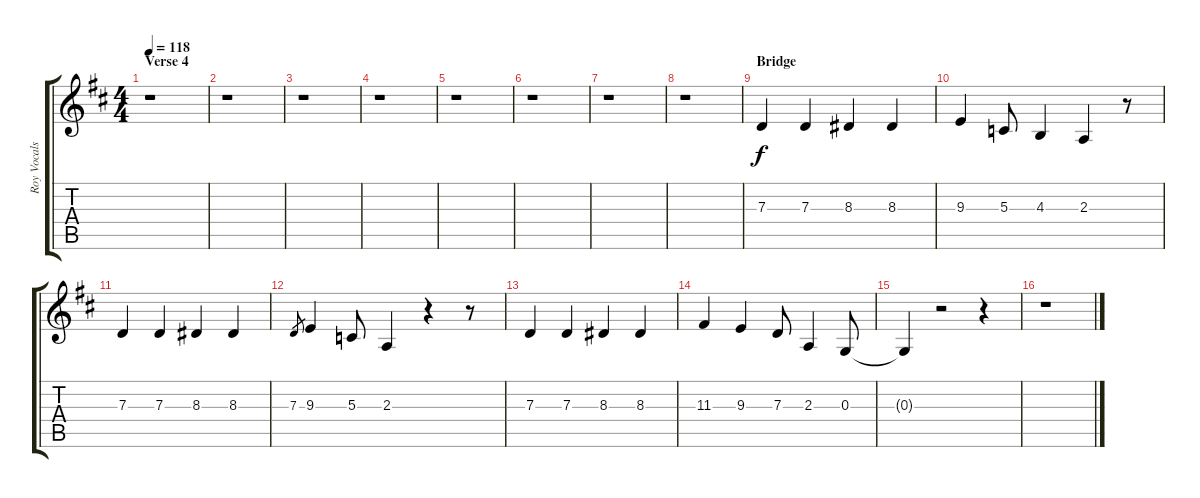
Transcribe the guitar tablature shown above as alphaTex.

\track ("Roy Vocals" "Roy Vocals") {instrument altosax}
\staff {score tabs}
\tuning (E4 B3 G3 D3 A2 E2) {hide}
\ts (4 4)
\section ("" "Verse 4")
\tempo 118
\clef g2
\ks d
r.1{dy f} |
r.1 |
r.1 |
r.1 |
r.1 |
r.1 |
r.1 |
r.1 |
\section ("" "Bridge")
7.3.4 7.3.4 8.3.4 8.3.4 |
9.3.4 5.3.8 4.3.4 2.3.4 r.8 |
7.3.4 7.3.4 8.3.4 8.3.4 |
7.3.8{gr} 9.3.4 5.3.8 2.3.4 r.4 r.8 |
7.3.4 7.3.4 8.3.4 8.3.4 |
11.3.4 9.3.4 7.3.8 2.3.4 0.3.8 |
0.3{t}.4 r.2 r.4 |
r.1
